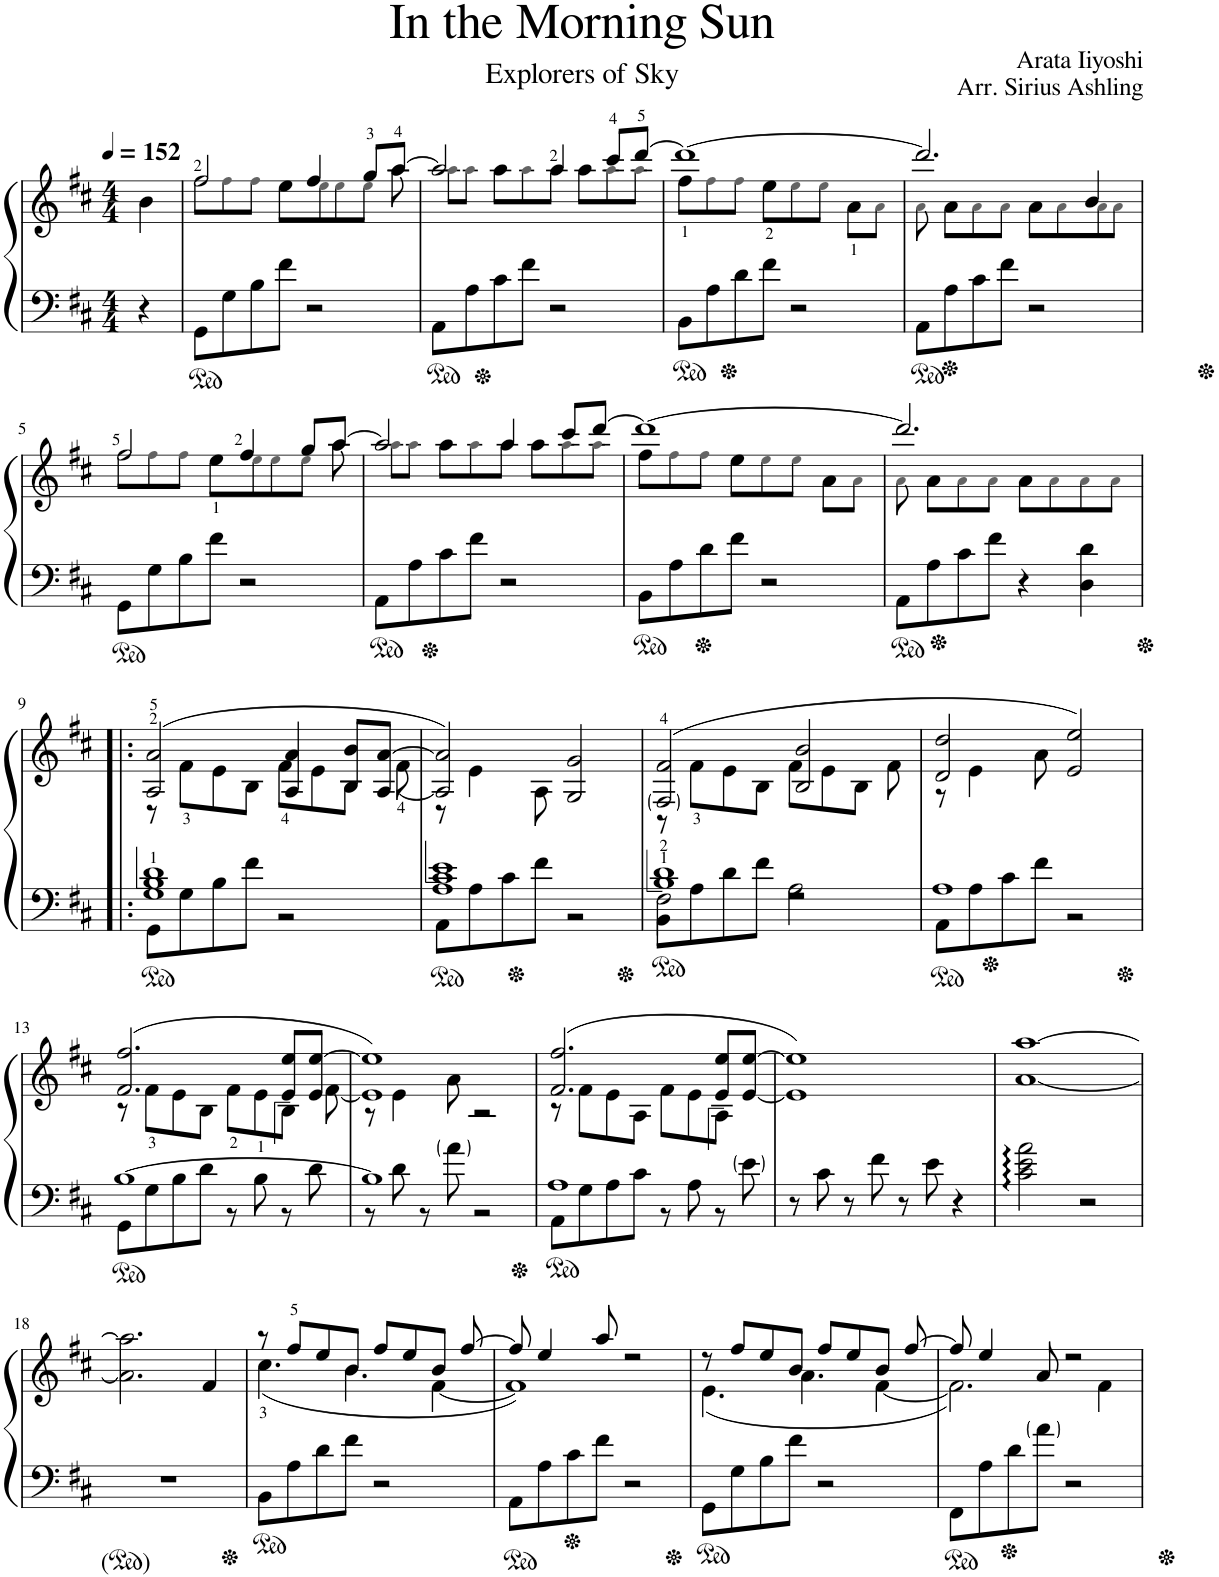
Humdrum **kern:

**kern	**kern
*part1	*part1
*staff2	*staff1
*I"Piano	*
*I'Pno.	*
*clefF4	*clefG2
*k[f#c#]	*k[f#c#]
*M4/4	*M4/4
*MM152	*MM152
=	=
4r	4b\
=1	=1
*	*^
8GG\L	2ff#/	8ff#\L
8G\	.	8ff#!i\
8B\	.	8ff#!i\J
8f#\J	.	8ee\L
2r	4ff#/	8ee!i\
.	.	8ee!i\
.	8gg/L	8ee!i\J
.	[8aa/J	8aa\
=2	=2	=2
8AA\L	2aa/]	8aa!i\L
8A\	.	8aa!i\J
8c#\	.	8aa\L
8f#\J	.	8aa!i\
2r	4aa/	8aai\J
.	.	8aa\L
.	8ccc#/L	8aa!i\
.	[8ddd/J	8aa!i\J
=3	=3	=3
8BB\L	1ddd_	8ff#\L
8A\	.	8ff#!i\
8d\	.	8ff#!i\J
8f#\J	.	8ee\L
2r	.	8ee!i\
.	.	8ee!i\J
.	.	8a\L
.	.	8a!i\J
=4	=4	=4
8AA\L	2.ddd/]	8a!i\
8A\	.	8a\L
8c#\	.	8a!i\
8f#\J	.	8a!i\J
2r	.	8a\L
.	.	8a!i\
.	4b/	8a!i\
.	.	8a!i\J
!!LO:LB:g=z	!!
=5	=5	=5
8GG\L	2ff#/	8ff#\L
8G\	.	8ff#!i\
8B\	.	8ff#!i\J
8f#\J	.	8ee\L
2r	4ff#/	8ee!i\
.	.	8ee!i\
.	8gg/L	8ee!i\J
.	[8aa/J	8aa\
=6	=6	=6
8AA\L	2aa/]	8aa!i\L
8A\	.	8aa!i\J
8c#\	.	8aa\L
8f#\J	.	8aa!i\
2r	4aa/	8aai\J
.	.	8aa\L
.	8ccc#/L	8aa!i\
.	[8ddd/J	8aa!i\J
=7	=7	=7
8BB\L	1ddd_	8ff#\L
8A\	.	8ff#!i\
8d\	.	8ff#!i\J
8f#\J	.	8ee\L
2r	.	8ee!i\
.	.	8ee!i\J
.	.	8a\L
.	.	8a!i\J
=8	=8	=8
8AA\L	2.ddd/]	8a!i\
8A\	.	8a\L
8c#\	.	8a!i\
8f#\J	.	8a!i\J
4r	.	8a\L
.	.	8a!i\
4D\ 4d\	4ryy	8a!i\
.	.	8a!i\J
!!LO:LB:g=z	!!
=9!|:	=9!|:	=9!|:
*^	*	*
1G 1B 1d	8GG\L	(2A/ 2a/	8r
.	8G\	.	8f#\L
.	8B\	.	8e\
.	8f#\J	.	8B\J
.	2r	4A/ 4a/	8f#\L
.	.	.	8e\
.	.	8B/ 8b/L	8B\J
.	.	[<8A/ [8a/J	8f#\
=10	=10	=10	=10
1A 1c# 1e	8AA\L	2A/] 2a/])	8r
.	8A\	.	4e\
.	8c#\	.	.
.	8f#\J	.	8A\
.	2r	2G/ 2g/	2ryy
=11	=11	=11	=11
*	*^	*	*
1B 1d	8BB\L	2F#\	(2F#/ 2f#/	8r
.	8A\	.	.	8f#\L
.	8d\	.	.	8e\
.	8f#\J	.	.	8B\J
.	2r	2A\	2B/ 2b/	8f#\L
.	.	.	.	8e\
.	.	.	.	8B\J
.	.	.	.	8f#\
*	*v	*v	*	*
=12	=12	=12	=12
1A	8AA\L	2d/ 2dd/	8r
.	8A\	.	4e\
.	8c#\	.	.
.	8f#\J	.	8a\
.	2r	2e/ 2ee/)	2ryy
!!LO:LB:g=z	!!
=13	=13	=13	=13
[1B	8GG\L	(2.f#/ 2.ff#/	8r
.	8G\	.	8f#\L
.	8B\	.	8e\
.	8d\J	.	8B\J
.	8r	.	8f#\L
.	8B\	.	8e\
.	8r	8e/ 8ee/L	8B\J
.	8d\	[<8e/ [8ee/J	8f#\
=14	=14	=14	=14
1B]	8r	1e] 1ee])	8r
.	8d\	.	4e\
.	8r	.	.
.	8a\	.	8a\
.	2r	.	2r
=15	=15	=15	=15
1A	8AA\L	(2.f#/ 2.ff#/	8r
.	8G\	.	8f#\L
.	8A\	.	8e\
.	8c#\J	.	8A\J
.	8r	.	8f#\L
.	8A\	.	8e\
.	8r	8e/ 8ee/L	8A\J
.	8e\	[8e/ [8ee/J	8ryy
*v	*v	*	*
*	*v	*v
=16	=16
8r	1e] 1ee])
8c#\	.
8r	.
8f#\	.
8r	.
8e\	.
4r	.
=17	=17
2c#\ 2e\ 2a\	[1a [1aa
2r	.
!!LO:LB:g=z
=18	=18
1r	2.a\] 2.aa\]
.	4f#/
=19	=19
*	*^
8BB\L	8r	(4.cc#\
8A\	8ff#/L	.
8d\	8ee/	.
8f#\J	8b/J	4.b\
2r	8ff#/L	.
.	8ee/	.
.	8b/J	[4f#\
.	[8ff#/	.
=20	=20	=20
8AA\L	8ff#/]	1f#])
8A\	4ee/	.
8c#\	.	.
8f#\J	8aa/	.
2r	2r	.
=21	=21	=21
8GG\L	8r	(4.e\
8G\	8ff#/L	.
8B\	8ee/	.
8f#\J	8b/J	4.a\
2r	8ff#/L	.
.	8ee/	.
.	8b/J	[4f#\
.	[8ff#/	.
=22	=22	=22
8FF#\L	8ff#/]	2.f#\])
8A\	4ee/	.
8d\	.	.
8a\J	8a/	.
2r	2r	.
.	.	4f#\
*	*v	*v
=	=
*-	*-
